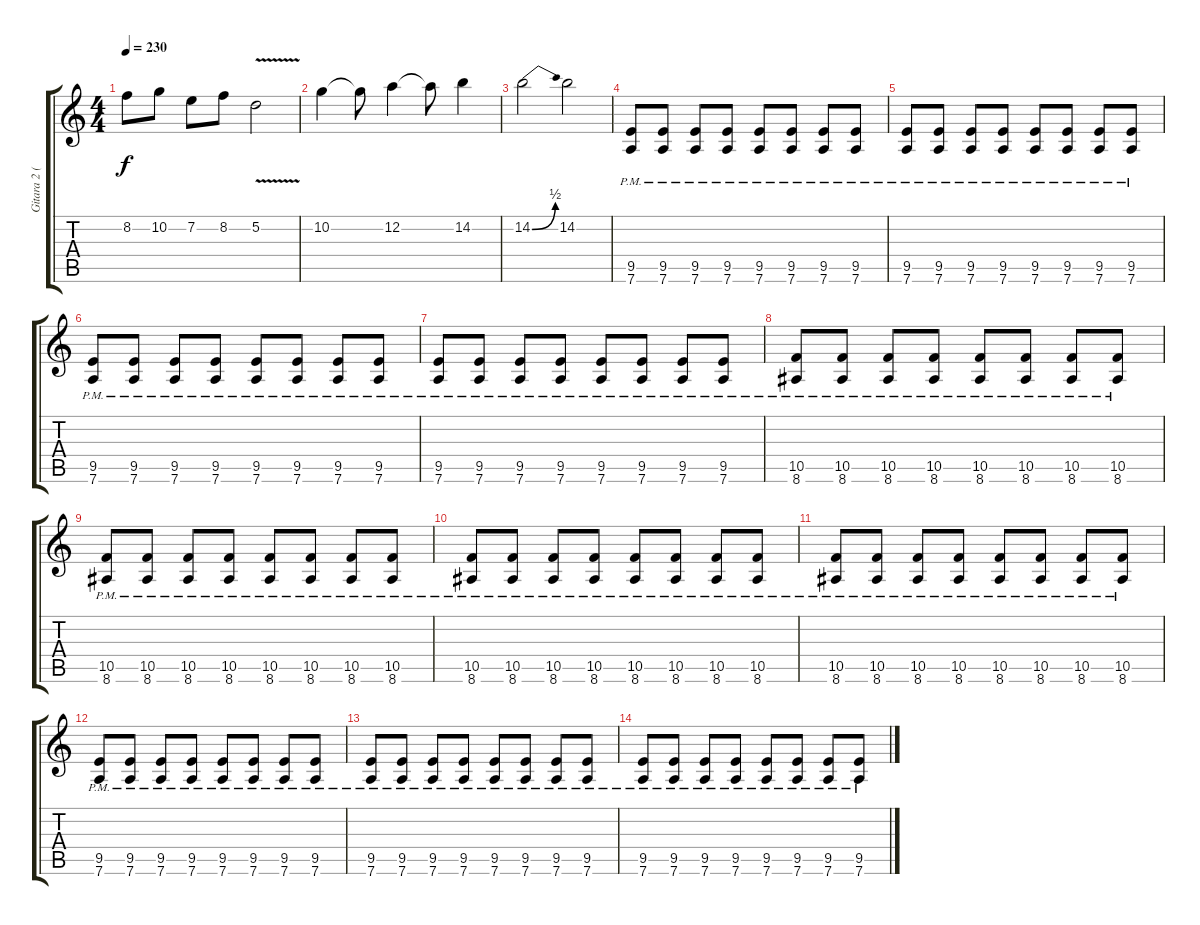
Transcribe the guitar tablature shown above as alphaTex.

\track ("Gitara 2 (karpiu)" "Gitara 2 (") {instrument distortionguitar}
\staff {score tabs}
\tuning (D4 A3 F3 C3 G2 D2) {hide}
\ts (4 4)
\tempo 230
\clef g2
\ks c
8.2.8{dy f} 10.2.8 7.2.8 8.2.8 5.2{v}.2 |
10.2.4 10.2{t}.8 12.2.4 12.2{t}.8 14.2.4 |
14.2{be (bend 0 0 60 2)}.2 14.2.2 |
(9.5{pm} 7.6{pm}).8 (9.5{pm} 7.6{pm}).8 (9.5{pm} 7.6{pm}).8 (9.5{pm} 7.6{pm}).8 (9.5{pm} 7.6{pm}).8 (9.5{pm} 7.6{pm}).8 (9.5{pm} 7.6{pm}).8 (9.5{pm} 7.6{pm}).8 |
(9.5{pm} 7.6{pm}).8 (9.5{pm} 7.6{pm}).8 (9.5{pm} 7.6{pm}).8 (9.5{pm} 7.6{pm}).8 (9.5{pm} 7.6{pm}).8 (9.5{pm} 7.6{pm}).8 (9.5{pm} 7.6{pm}).8 (9.5{pm} 7.6{pm}).8 |
(9.5{pm} 7.6{pm}).8 (9.5{pm} 7.6{pm}).8 (9.5{pm} 7.6{pm}).8 (9.5{pm} 7.6{pm}).8 (9.5{pm} 7.6{pm}).8 (9.5{pm} 7.6{pm}).8 (9.5{pm} 7.6{pm}).8 (9.5{pm} 7.6{pm}).8 |
(9.5{pm} 7.6{pm}).8 (9.5{pm} 7.6{pm}).8 (9.5{pm} 7.6{pm}).8 (9.5{pm} 7.6{pm}).8 (9.5{pm} 7.6{pm}).8 (9.5{pm} 7.6{pm}).8 (9.5{pm} 7.6{pm}).8 (9.5{pm} 7.6{pm}).8 |
(10.5{pm} 8.6{pm}).8 (10.5{pm} 8.6{pm}).8 (10.5{pm} 8.6{pm}).8 (10.5{pm} 8.6{pm}).8 (10.5{pm} 8.6{pm}).8 (10.5{pm} 8.6{pm}).8 (10.5{pm} 8.6{pm}).8 (10.5{pm} 8.6{pm}).8 |
(10.5{pm} 8.6{pm}).8 (10.5{pm} 8.6{pm}).8 (10.5{pm} 8.6{pm}).8 (10.5{pm} 8.6{pm}).8 (10.5{pm} 8.6{pm}).8 (10.5{pm} 8.6{pm}).8 (10.5{pm} 8.6{pm}).8 (10.5{pm} 8.6{pm}).8 |
(10.5{pm} 8.6{pm}).8 (10.5{pm} 8.6{pm}).8 (10.5{pm} 8.6{pm}).8 (10.5{pm} 8.6{pm}).8 (10.5{pm} 8.6{pm}).8 (10.5{pm} 8.6{pm}).8 (10.5{pm} 8.6{pm}).8 (10.5{pm} 8.6{pm}).8 |
(10.5{pm} 8.6{pm}).8 (10.5{pm} 8.6{pm}).8 (10.5{pm} 8.6{pm}).8 (10.5{pm} 8.6{pm}).8 (10.5{pm} 8.6{pm}).8 (10.5{pm} 8.6{pm}).8 (10.5{pm} 8.6{pm}).8 (10.5{pm} 8.6{pm}).8 |
(9.5{pm} 7.6{pm}).8 (9.5{pm} 7.6{pm}).8 (9.5{pm} 7.6{pm}).8 (9.5{pm} 7.6{pm}).8 (9.5{pm} 7.6{pm}).8 (9.5{pm} 7.6{pm}).8 (9.5{pm} 7.6{pm}).8 (9.5{pm} 7.6{pm}).8 |
(9.5{pm} 7.6{pm}).8 (9.5{pm} 7.6{pm}).8 (9.5{pm} 7.6{pm}).8 (9.5{pm} 7.6{pm}).8 (9.5{pm} 7.6{pm}).8 (9.5{pm} 7.6{pm}).8 (9.5{pm} 7.6{pm}).8 (9.5{pm} 7.6{pm}).8 |
(9.5{pm} 7.6{pm}).8 (9.5{pm} 7.6{pm}).8 (9.5{pm} 7.6{pm}).8 (9.5{pm} 7.6{pm}).8 (9.5{pm} 7.6{pm}).8 (9.5{pm} 7.6{pm}).8 (9.5{pm} 7.6{pm}).8 (9.5{pm} 7.6{pm}).8
